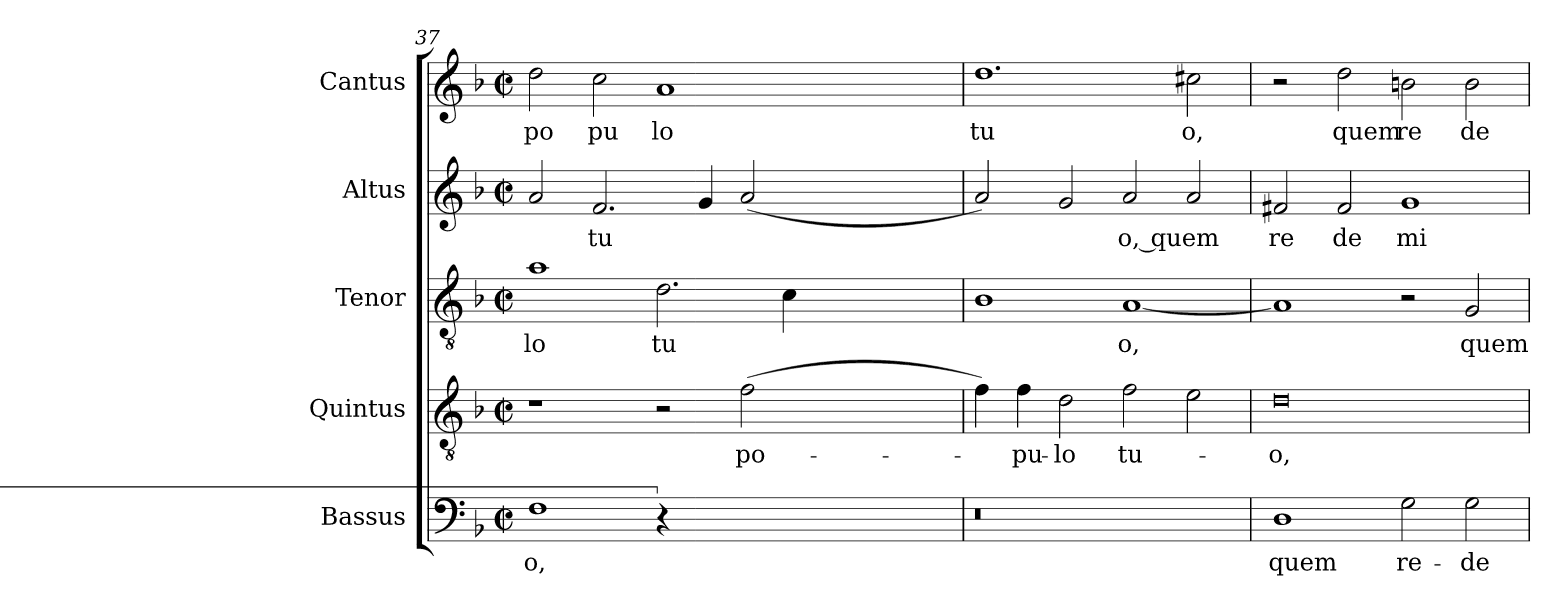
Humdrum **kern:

**kern	**text	**kern	**text	**kern	**text	**kern	**text	**kern	**text
*part5	*part5	*part4	*part4	*part3	*part3	*part2	*part2	*part1	*part1
*staff5	*staff5	*staff4	*staff4	*staff3	*staff3	*staff2	*staff2	*staff1	*staff1
*I"Bassus	*	*I"Quintus	*	*I"Tenor	*	*I"Altus	*	*I"Cantus	*
*clefF4	*	*clefGv2	*	*clefGv2	*	*clefG2	*	*clefG2	*
*k[b-]	*	*k[b-]	*	*k[b-]	*	*k[b-]	*	*k[b-]	*
*F:	*	*F:	*	*F:	*	*F:	*	*F:	*
*M2/2	*	*M2/2	*	*M2/2	*	*M2/2	*	*M2/2	*
*met(c|)	*	*met(c|)	*	*met(c|)	*	*met(c|)	*	*met(c|)	*
=37	=37	=37	=37	=37	=37	=37	=37	=37	=37
!	!LO:LY:b:cj	!	!	!	!LO:LY:b:cj	!	!	!	!LO:LY:b:cj
1F	-o,	1r	.	1a	lo	2a/	.	2dd\	po
!	!	!	!	!	!	!	!LO:LY:b:cj	!	!LO:LY:b:cj
.	.	.	.	.	.	2.f/	tu	2cc\	pu
!LO:N:vis=1	!	!	!	!	!LO:LY:b:cj	!	!	!	!LO:LY:b:cj
4%9r	.	2r	.	2.d\	tu	.	.	1a	lo
.	.	.	.	.	.	4g/	.	.	.
!	!	!	!LO:LY:b:cj	!	!	!	!	!	!
.	.	(>2f\	po-	.	.	(<2a/	.	.	.
.	.	.	.	4c\	.	.	.	.	.
.	.	1ryy	.	1ryy	.	1ryy	.	1ryy	.
.	.	4ryy	.	4ryy	.	4ryy	.	4ryy	.
=38	=38	=38	=38	=38	=38	=38	=38	=38	=38
!	!	!	!	!	!	!	!	!	!LO:LY:b:cj
0r	.	4f\)	.	1B-	.	2a/)	.	1.dd	tu
!	!	!	!LO:LY:b:cj	!	!	!	!	!	!
.	.	4f\	-pu-	.	.	.	.	.	.
!	!	!	!LO:LY:b:cj	!	!	!	!	!	!
.	.	2d\	-lo	.	.	2g/	.	.	.
!	!	!	!LO:LY:b:cj	!	!LO:LY:b:cj	!	!LO:LY:b:cj	!	!
.	.	2f\	tu-	[<1A	o,	2a/	o, quem	.	.
!	!	!	!	!	!	!	!	!	!LO:LY:b:cj
.	.	2e\	.	.	.	2a/	.	2cc#X\	o,
=39	=39	=39	=39	=39	=39	=39	=39	=39	=39
!	!LO:LY:b:cj	!	!LO:LY:b:cj	!	!	!	!LO:LY:b:cj	!	!
1D	quem	0d	-o,	1A]	.	2f#X/	re	2r	.
!	!	!	!	!	!	!	!LO:LY:b:cj	!	!LO:LY:b:cj
.	.	.	.	.	.	2f#/	de	2dd\	quem
!	!LO:LY:b:cj	!	!	!	!	!	!LO:LY:b:cj	!	!LO:LY:b:cj
2G\	re-	.	.	2r	.	1g	mi	2bn\	re
!	!LO:LY:b:cj	!	!	!	!LO:LY:b:cj	!	!	!	!LO:LY:b:cj
2G\	-de-	.	.	2G/	quem	.	.	2b\	de
=	=	=	=	=	=	=	=	=	=
*-	*-	*-	*-	*-	*-	*-	*-	*-	*-
